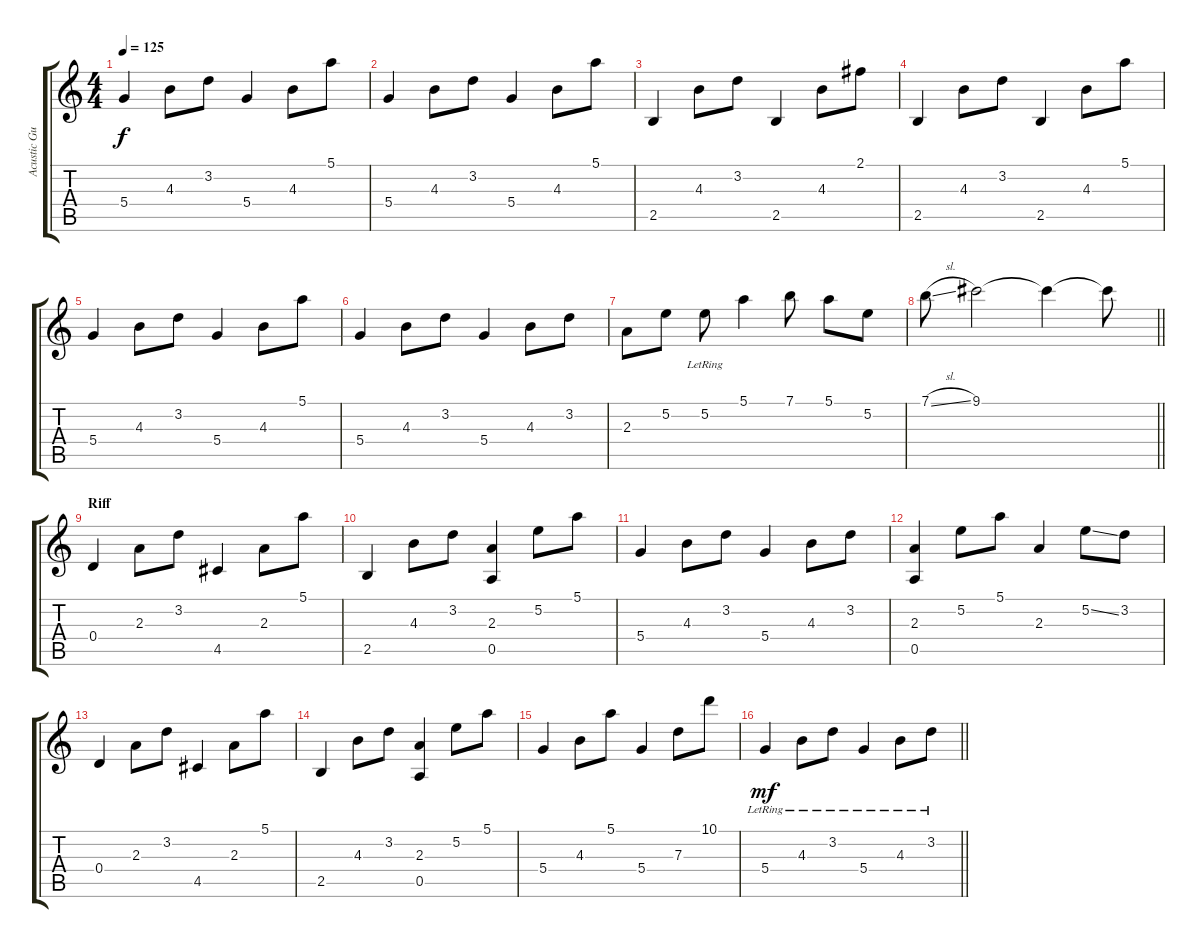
\track ("Acustic Guitar" "Acustic Gu") {instrument electricguitarjazz}
\staff {score tabs}
\tuning (E4 B3 G3 D3 A2 E2) {hide}
\ts (4 4)
\tempo 125
\clef g2
\ks c
5.4.4{dy f} 4.3.8 3.2.8 5.4.4 4.3.8 5.1.8 |
5.4.4 4.3.8 3.2.8 5.4.4 4.3.8 5.1.8 |
2.5.4 4.3.8 3.2.8 2.5.4 4.3.8 2.1.8 |
2.5.4 4.3.8 3.2.8 2.5.4 4.3.8 5.1.8 |
5.4.4 4.3.8 3.2.8 5.4.4 4.3.8 5.1.8 |
5.4.4 4.3.8 3.2.8 5.4.4 4.3.8 3.2.8 |
2.3.8 5.2.8 5.2{lr}.8 5.1.4 7.1.8 5.1.8 5.2.8 |
\barLineRight lightlight
7.1{sl}.8 9.1.2 9.1{t}.4 9.1{t}.8 |
\section ("" "Riff")
0.4.4 2.3.8 3.2.8 4.5.4 2.3.8 5.1.8 |
2.5.4 4.3.8 3.2.8 (2.3 0.5).4 5.2.8 5.1.8 |
5.4.4 4.3.8 3.2.8 5.4.4 4.3.8 3.2.8 |
(2.3 0.5).4 5.2.8 5.1.8 2.3.4 5.2{ss}.8 3.2.8 |
0.4.4 2.3.8 3.2.8 4.5.4 2.3.8 5.1.8 |
2.5.4 4.3.8 3.2.8 (2.3 0.5).4 5.2.8 5.1.8 |
5.4.4 4.3.8 5.1.8 5.4.4 7.3.8 10.1.8 |
\barLineRight lightlight
5.4{lr}.4{dy mf} 4.3{lr}.8 3.2{lr}.8 5.4{lr}.4 4.3{lr}.8 3.2{lr}.8
